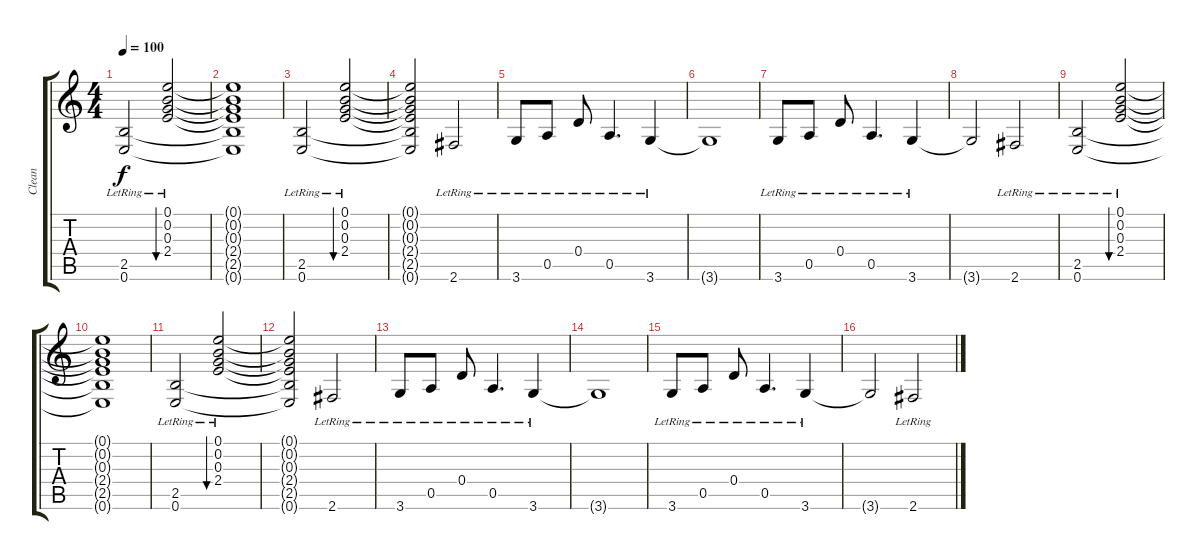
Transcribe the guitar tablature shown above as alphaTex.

\track ("Clean" "Clean") {instrument electricguitarclean}
\staff {score tabs}
\tuning (E4 B3 G3 D3 A2 E2) {hide}
\ts (4 4)
\tempo 100
\clef g2
\ks c
(2.5{lr} 0.6{lr}).2{dy f} (0.1{lr} 0.2{lr} 0.3{lr} 2.4{lr}).2{bu 480} |
(0.1{t} 0.2{t} 0.3{t} 2.4{t} 2.5{t} 0.6{t}).1 |
(2.5{lr} 0.6{lr}).2 (0.1{lr} 0.2{lr} 0.3{lr} 2.4{lr}).2{bu 480} |
(0.1{t} 0.2{t} 0.3{t} 2.4{t} 2.5{t} 0.6{t}).2 2.6{lr}.2 |
3.6{lr}.8 0.5{lr}.8 0.4{lr}.8 0.5{lr}.4{d} 3.6{lr}.4 |
3.6{t}.1 |
3.6{lr}.8 0.5{lr}.8 0.4{lr}.8 0.5{lr}.4{d} 3.6{lr}.4 |
3.6{t}.2 2.6{lr}.2 |
(2.5{lr} 0.6{lr}).2 (0.1{lr} 0.2{lr} 0.3{lr} 2.4{lr}).2{bu 480} |
(0.1{t} 0.2{t} 0.3{t} 2.4{t} 2.5{t} 0.6{t}).1 |
(2.5{lr} 0.6{lr}).2 (0.1{lr} 0.2{lr} 0.3{lr} 2.4{lr}).2{bu 480} |
(0.1{t} 0.2{t} 0.3{t} 2.4{t} 2.5{t} 0.6{t}).2 2.6{lr}.2 |
3.6{lr}.8 0.5{lr}.8 0.4{lr}.8 0.5{lr}.4{d} 3.6{lr}.4 |
3.6{t}.1 |
3.6{lr}.8 0.5{lr}.8 0.4{lr}.8 0.5{lr}.4{d} 3.6{lr}.4 |
3.6{t}.2 2.6{lr}.2
